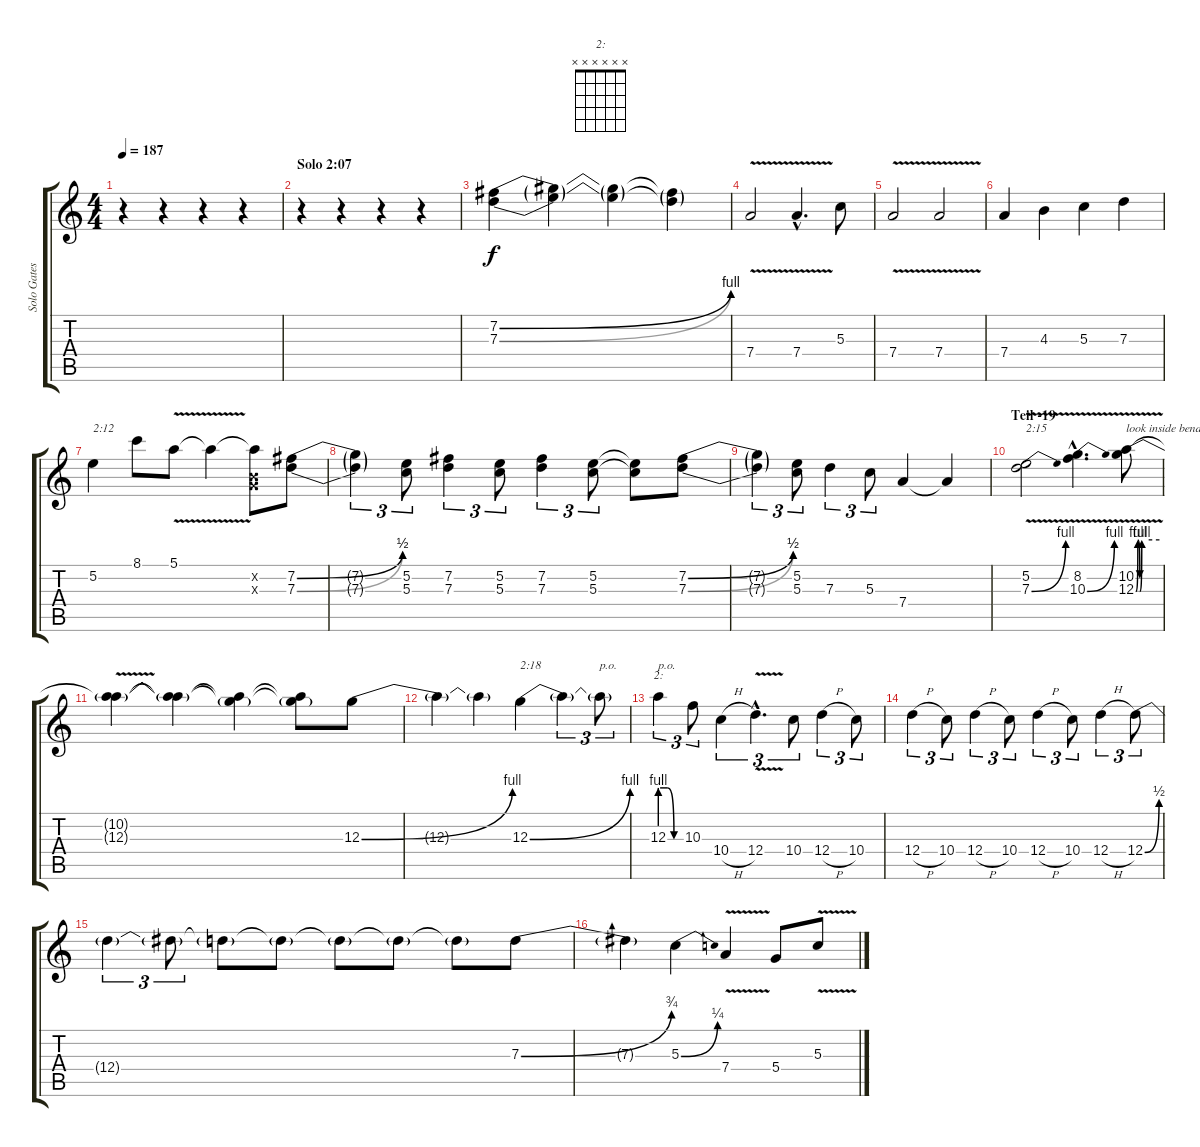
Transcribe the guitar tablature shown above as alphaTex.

\track ("Solo Gates Of Ishtar" "Solo Gates") {instrument distortionguitar}
\staff {score tabs}
\tuning (E4 B3 G3 D3 A2 E2) {hide}
\chord ("2:" x x x x x x)
\ts (4 4)
\tempo 187
\clef g2
\ks c
r.4{dy f} r.4 r.4 r.4 |
\section ("" "Solo 2:07")
r.4 r.4 r.4 r.4 |
(7.2{be (bend 0 0 60 4)} 7.3{be (bend 0 0 60 4)}).4 (7.2{t} 7.3{t}).4 (7.2{t} 7.3{t}).4 (7.2{t} 7.3{t}).4 |
7.4{v}.2 7.4{v hac}.4{d} 5.3.8 |
7.4{v}.2 7.4{v}.2 |
7.4.4 4.3.4 5.3.4 7.3.4 |
5.2.4{txt "2:12"} 8.1.8 5.1{v}.8 5.1{t}.4 (5.1{t} 0.2{x} 0.3{x}).8 (7.2{be (bend 0 0 60 2)} 7.3{be (bend 0 0 60 2)}).8 |
(7.2{t} 7.3{t}).4{tu (3 2)} (5.2 5.3).8{tu (3 2)} (7.2 7.3).4{tu (3 2)} (5.2 5.3).8{tu (3 2)} (7.2 7.3).4{tu (3 2)} (5.2 5.3).8{tu (3 2)} (5.2{t} 5.3{t}).8 (7.2{be (bend 0 0 60 2)} 7.3{be (bend 0 0 60 2)}).8 |
(7.2{t} 7.3{t}).4{tu (3 2)} (5.2 5.3).8{tu (3 2)} 7.3.4{tu (3 2)} 5.3.8{tu (3 2)} 7.4.4 7.4{t}.4 |
\section ("" "Teil -19")
(5.2 7.3{be (bend 0 0 60 4) v}).2{txt "2:15"} (8.2{hac} 10.3{be (bend 0 0 60 4) v hac}).4{d} (10.2 12.3{be (custom 0 0 5 4 10 0 15 4 60 4) v}).8{txt "look inside bend"} |
(10.2{t} 12.3{t}).4 (10.2{t} 12.3{t}).4 (10.2{t} 12.3{t}).4 (10.2{t} 12.3{t}).8 12.3{be (bend 0 0 60 4)}.8 |
12.3{t}.4 12.3{t}.4 12.3{be (bend 0 0 60 4)}.4{txt "2:18"} 12.3{t}.4{tu (3 2)} 12.3{t}.8{tu (3 2) txt "p.o."} |
12.3{be (custom 0 4 20 4 40 0 60 0)}.4{tu (3 2) ch "2:" txt "p.o."} 10.3.8{tu (3 2)} 10.4{h}.4{tu (3 2)} 12.4{v hac}.4{d tu (3 2)} 10.4.8{tu (3 2)} 12.4{h}.4{tu (3 2)} 10.4.8{tu (3 2)} |
12.4{h}.4{tu (3 2)} 10.4.8{tu (3 2)} 12.4{h}.4{tu (3 2)} 10.4.8{tu (3 2)} 12.4{h}.4{tu (3 2)} 10.4.8{tu (3 2)} 12.4{h}.4{tu (3 2)} 12.4{be (bend 0 0 60 2)}.8{tu (3 2)} |
12.4{t}.4{tu (3 2)} 12.4{t}.8{tu (3 2)} 12.4{t}.8 12.4{t}.8 12.4{t}.8 12.4{t}.8 12.4{t}.8 7.3{be (bend 0 0 60 3)}.8 |
7.3{t}.4 5.3{be (bend 0 0 60 1)}.4 7.4{v}.4 5.4.8 5.3{v}.8
